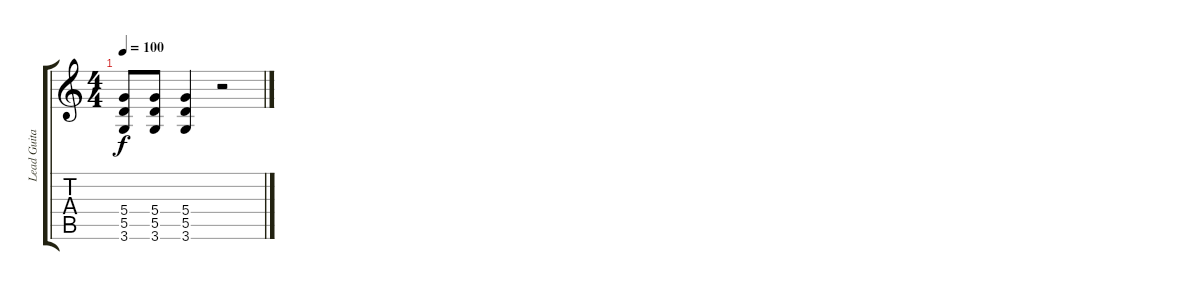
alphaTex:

\track ("Lead Guitar" "Lead Guita") {instrument overdrivenguitar}
\staff {score tabs}
\tuning (E4 B3 G3 D3 A2 E2) {hide}
\ts (4 4)
\tempo 100
\clef g2
\ks c
(5.4 5.5 3.6).8{dy f} (5.4 5.5 3.6).8 (5.4 5.5 3.6).4 r.2
